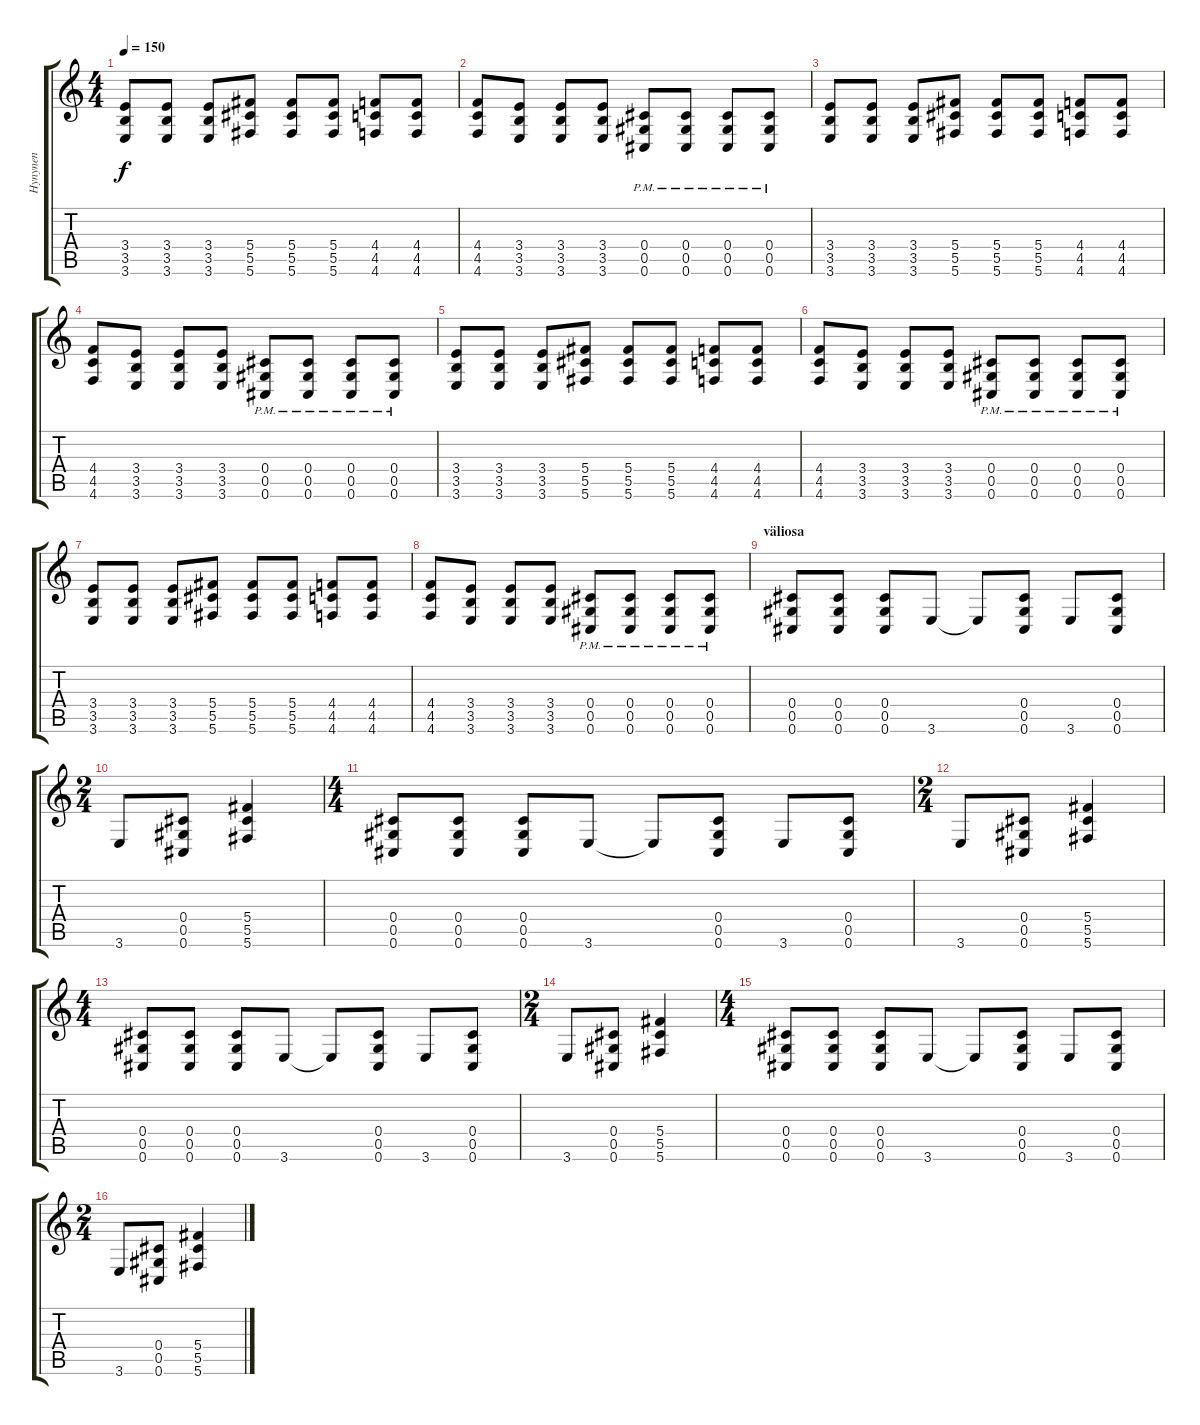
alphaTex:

\track ("Hynynen" "Hynynen") {instrument distortionguitar}
\staff {score tabs}
\tuning (Eb4 Bb3 Gb3 Db3 Ab2 Db2) {hide}
\ts (4 4)
\tempo 150
\clef g2
\ks c
(3.4 3.5 3.6).8{dy f} (3.4 3.5 3.6).8 (3.4 3.5 3.6).8 (5.4 5.5 5.6).8 (5.4 5.5 5.6).8 (5.4 5.5 5.6).8 (4.4 4.5 4.6).8 (4.4 4.5 4.6).8 |
(4.4 4.5 4.6).8 (3.4 3.5 3.6).8 (3.4 3.5 3.6).8 (3.4 3.5 3.6).8 (0.4{pm} 0.5{pm} 0.6{pm}).8 (0.4{pm} 0.5{pm} 0.6{pm}).8 (0.4{pm} 0.5{pm} 0.6{pm}).8 (0.4{pm} 0.5{pm} 0.6{pm}).8 |
(3.4 3.5 3.6).8 (3.4 3.5 3.6).8 (3.4 3.5 3.6).8 (5.4 5.5 5.6).8 (5.4 5.5 5.6).8 (5.4 5.5 5.6).8 (4.4 4.5 4.6).8 (4.4 4.5 4.6).8 |
(4.4 4.5 4.6).8 (3.4 3.5 3.6).8 (3.4 3.5 3.6).8 (3.4 3.5 3.6).8 (0.4{pm} 0.5{pm} 0.6{pm}).8 (0.4{pm} 0.5{pm} 0.6{pm}).8 (0.4{pm} 0.5{pm} 0.6{pm}).8 (0.4{pm} 0.5{pm} 0.6{pm}).8 |
(3.4 3.5 3.6).8 (3.4 3.5 3.6).8 (3.4 3.5 3.6).8 (5.4 5.5 5.6).8 (5.4 5.5 5.6).8 (5.4 5.5 5.6).8 (4.4 4.5 4.6).8 (4.4 4.5 4.6).8 |
(4.4 4.5 4.6).8 (3.4 3.5 3.6).8 (3.4 3.5 3.6).8 (3.4 3.5 3.6).8 (0.4{pm} 0.5{pm} 0.6{pm}).8 (0.4{pm} 0.5{pm} 0.6{pm}).8 (0.4{pm} 0.5{pm} 0.6{pm}).8 (0.4{pm} 0.5{pm} 0.6{pm}).8 |
(3.4 3.5 3.6).8 (3.4 3.5 3.6).8 (3.4 3.5 3.6).8 (5.4 5.5 5.6).8 (5.4 5.5 5.6).8 (5.4 5.5 5.6).8 (4.4 4.5 4.6).8 (4.4 4.5 4.6).8 |
(4.4 4.5 4.6).8 (3.4 3.5 3.6).8 (3.4 3.5 3.6).8 (3.4 3.5 3.6).8 (0.4{pm} 0.5{pm} 0.6{pm}).8 (0.4{pm} 0.5{pm} 0.6{pm}).8 (0.4{pm} 0.5{pm} 0.6{pm}).8 (0.4{pm} 0.5{pm} 0.6{pm}).8 |
\section ("" "väliosa")
(0.4 0.5 0.6).8 (0.4 0.5 0.6).8 (0.4 0.5 0.6).8 3.6.8 3.6{t}.8 (0.4 0.5 0.6).8 3.6.8 (0.4 0.5 0.6).8 |
\ts (2 4)
3.6.8 (0.4 0.5 0.6).8 (5.4 5.5 5.6).4 |
\ts (4 4)
(0.4 0.5 0.6).8 (0.4 0.5 0.6).8 (0.4 0.5 0.6).8 3.6.8 3.6{t}.8 (0.4 0.5 0.6).8 3.6.8 (0.4 0.5 0.6).8 |
\ts (2 4)
3.6.8 (0.4 0.5 0.6).8 (5.4 5.5 5.6).4 |
\ts (4 4)
(0.4 0.5 0.6).8 (0.4 0.5 0.6).8 (0.4 0.5 0.6).8 3.6.8 3.6{t}.8 (0.4 0.5 0.6).8 3.6.8 (0.4 0.5 0.6).8 |
\ts (2 4)
3.6.8 (0.4 0.5 0.6).8 (5.4 5.5 5.6).4 |
\ts (4 4)
(0.4 0.5 0.6).8 (0.4 0.5 0.6).8 (0.4 0.5 0.6).8 3.6.8 3.6{t}.8 (0.4 0.5 0.6).8 3.6.8 (0.4 0.5 0.6).8 |
\ts (2 4)
3.6.8 (0.4 0.5 0.6).8 (5.4 5.5 5.6).4
